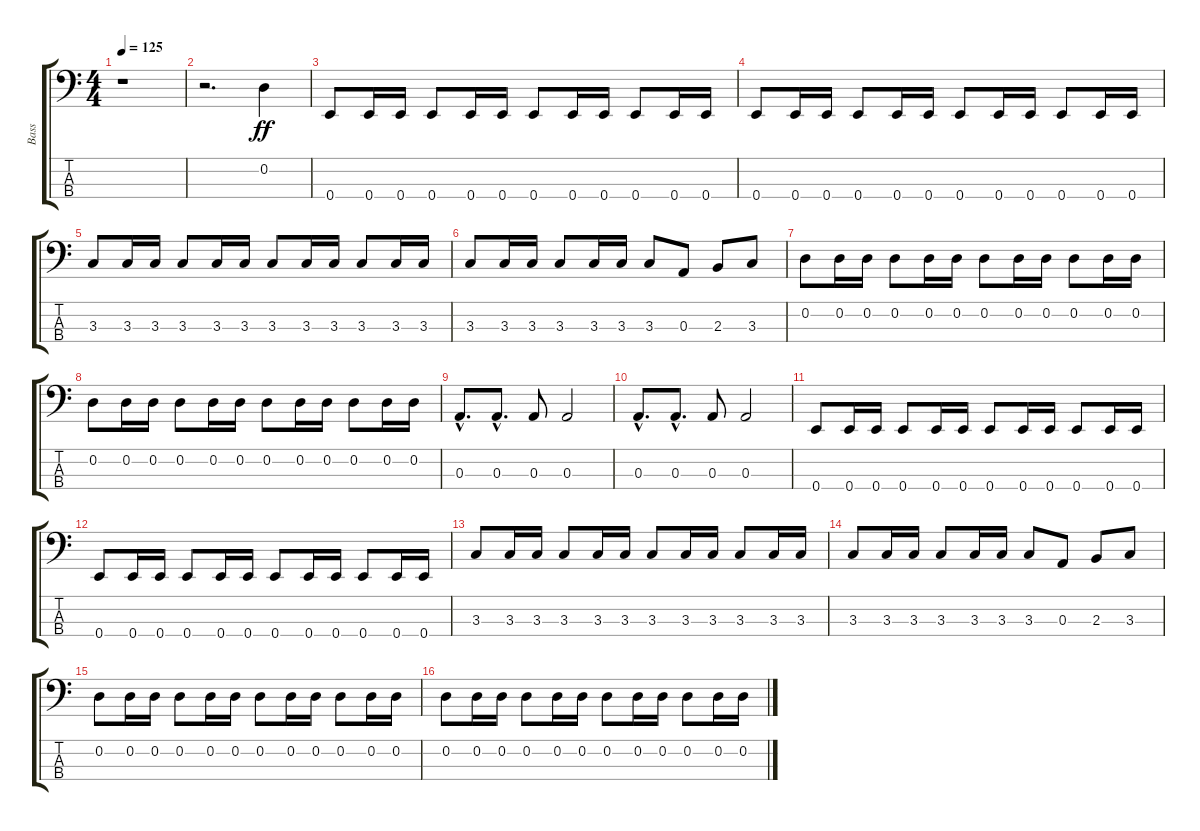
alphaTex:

\track ("Bass" "Bass") {instrument electricbassfinger}
\staff {score tabs}
\tuning (G2 D2 A1 E1) {hide}
\ts (4 4)
\tempo 125
\clef f4
\ks c
r.1{dy f} |
r.2{d} 0.2.4{dy ff} |
0.4.8 0.4.16 0.4.16 0.4.8 0.4.16 0.4.16 0.4.8 0.4.16 0.4.16 0.4.8 0.4.16 0.4.16 |
0.4.8 0.4.16 0.4.16 0.4.8 0.4.16 0.4.16 0.4.8 0.4.16 0.4.16 0.4.8 0.4.16 0.4.16 |
3.3.8 3.3.16 3.3.16 3.3.8 3.3.16 3.3.16 3.3.8 3.3.16 3.3.16 3.3.8 3.3.16 3.3.16 |
3.3.8 3.3.16 3.3.16 3.3.8 3.3.16 3.3.16 3.3.8 0.3.8 2.3.8 3.3.8 |
0.2.8 0.2.16 0.2.16 0.2.8 0.2.16 0.2.16 0.2.8 0.2.16 0.2.16 0.2.8 0.2.16 0.2.16 |
0.2.8 0.2.16 0.2.16 0.2.8 0.2.16 0.2.16 0.2.8 0.2.16 0.2.16 0.2.8 0.2.16 0.2.16 |
0.3{hac}.8{d} 0.3{hac}.8{d} 0.3.8 0.3.2 |
0.3{hac}.8{d} 0.3{hac}.8{d} 0.3.8 0.3.2 |
0.4.8 0.4.16 0.4.16 0.4.8 0.4.16 0.4.16 0.4.8 0.4.16 0.4.16 0.4.8 0.4.16 0.4.16 |
0.4.8 0.4.16 0.4.16 0.4.8 0.4.16 0.4.16 0.4.8 0.4.16 0.4.16 0.4.8 0.4.16 0.4.16 |
3.3.8 3.3.16 3.3.16 3.3.8 3.3.16 3.3.16 3.3.8 3.3.16 3.3.16 3.3.8 3.3.16 3.3.16 |
3.3.8 3.3.16 3.3.16 3.3.8 3.3.16 3.3.16 3.3.8 0.3.8 2.3.8 3.3.8 |
0.2.8 0.2.16 0.2.16 0.2.8 0.2.16 0.2.16 0.2.8 0.2.16 0.2.16 0.2.8 0.2.16 0.2.16 |
0.2.8 0.2.16 0.2.16 0.2.8 0.2.16 0.2.16 0.2.8 0.2.16 0.2.16 0.2.8 0.2.16 0.2.16
